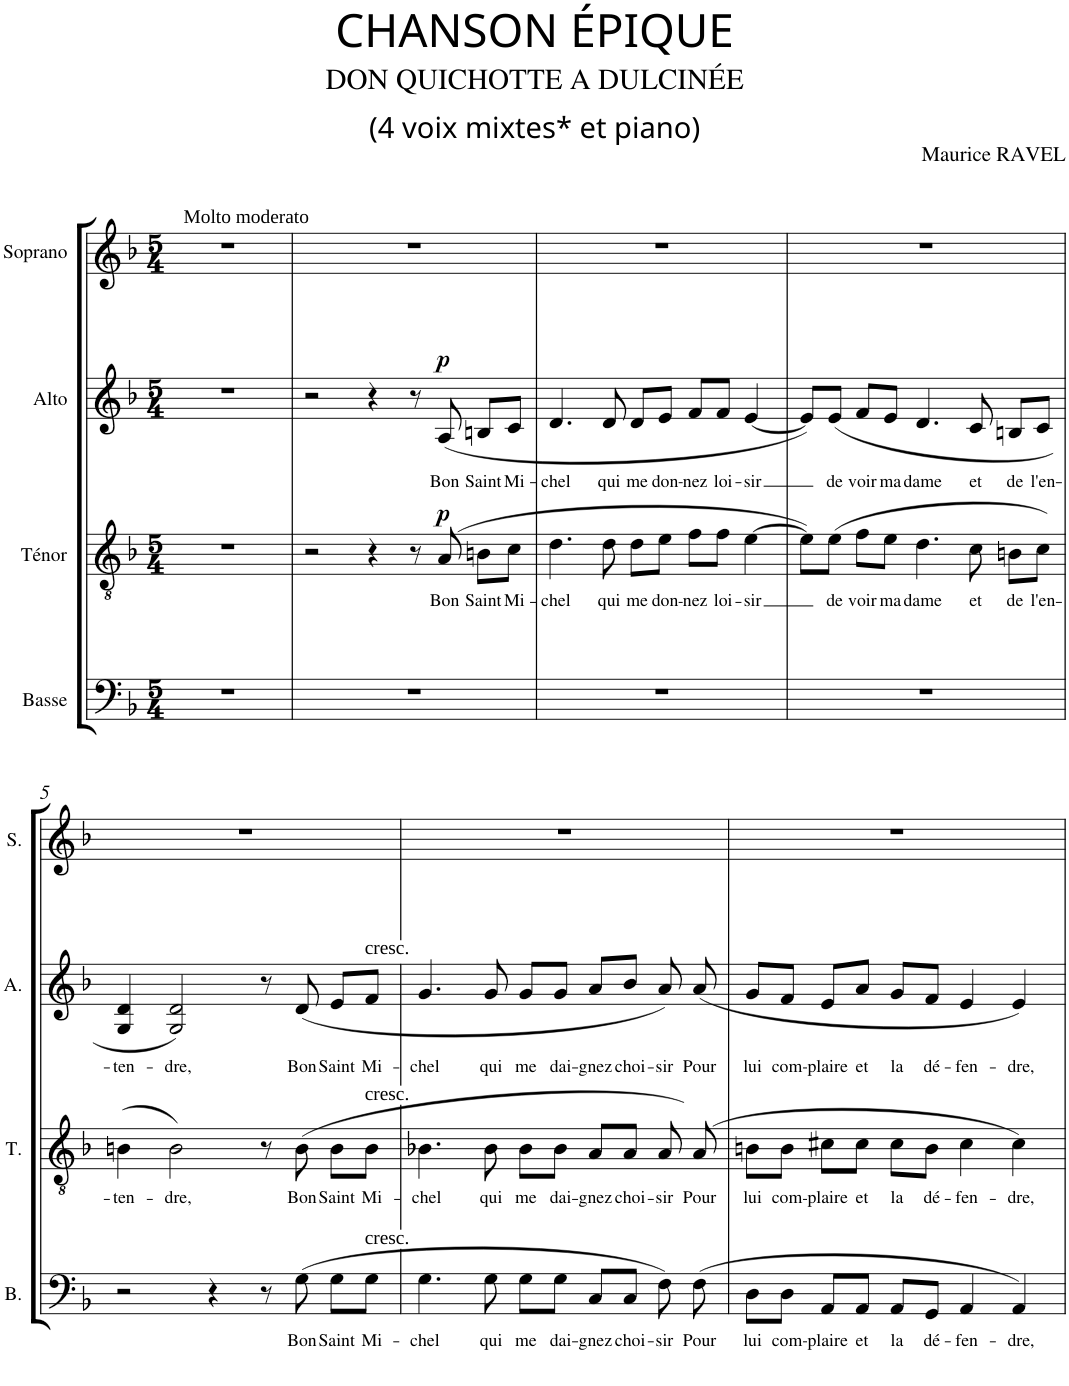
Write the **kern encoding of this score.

**kern	**text	**kern	**text	**dynam	**kern	**text	**dynam	**kern
*part4	*part4	*part3	*part3	*part3	*part2	*part2	*part2	*part1
*staff4	*staff4	*staff3	*staff3	*staff3	*staff2	*staff2	*staff2	*staff1
*I"Basse	*	*I"Ténor	*	*	*I"Alto	*	*	*I"Soprano
*I'B.	*	*I'T.	*	*	*I'A.	*	*	*I'S.
*clefF4	*	*clefGv2	*	*	*clefG2	*	*	*clefG2
*k[b-]	*	*k[b-]	*	*	*k[b-]	*	*	*k[b-]
*F:	*	*F:	*	*	*F:	*	*	*F:
*M5/4	*	*M5/4	*	*	*M5/4	*	*	*M5/4
=1	=1	=1	=1	=1	=1	=1	=1	=1
!	!	!	!	!	!	!	!	!LO:TX:a:t=Molto moderato
4%5r	.	4%5r	.	.	4%5r	.	.	4%5r
=2	=2	=2	=2	=2	=2	=2	=2	=2
4%5r	.	2r	.	.	2r	.	.	4%5r
.	.	4r	.	.	4r	.	.	.
.	.	8r	.	.	8r	.	.	.
!	!	!	!LO:LY:b	!LO:DY:a	!	!LO:LY:b	!LO:DY:a	!
.	.	(>8A/	Bon	p	(<8A/	Bon	p	.
!	!	!	!LO:LY:b	!	!	!LO:LY:b	!	!
.	.	8Bn\L	Saint	.	8Bn/L	Saint	.	.
!	!	!	!LO:LY:b	!	!	!LO:LY:b	!	!
.	.	8c\J	Mi-	.	8c/J	Mi-	.	.
=3	=3	=3	=3	=3	=3	=3	=3	=3
!	!	!	!LO:LY:b	!	!	!LO:LY:b	!	!
4%5r	.	4.d\	-chel	.	4.d/	-chel	.	4%5r
!	!	!	!LO:LY:b	!	!	!LO:LY:b	!	!
.	.	8d\	qui	.	8d/	qui	.	.
!	!	!	!LO:LY:b	!	!	!LO:LY:b	!	!
.	.	8d\L	me	.	8d/L	me	.	.
!	!	!	!LO:LY:b	!	!	!LO:LY:b	!	!
.	.	8e\J	don-	.	8e/J	don-	.	.
!	!	!	!LO:LY:b	!	!	!LO:LY:b	!	!
.	.	8f\L	-nez	.	8f/L	-nez	.	.
!	!	!	!LO:LY:b	!	!	!LO:LY:b	!	!
.	.	8f\J	loi-	.	8f/J	loi-	.	.
!	!	!	!LO:LY:b	!	!	!LO:LY:b	!	!
.	.	[4e\	-sir	.	[4e/	-sir	.	.
=4	=4	=4	=4	=4	=4	=4	=4	=4
4%5r	.	8e\L])	.	.	8e/L])	.	.	4%5r
!	!	!	!LO:LY:b	!	!	!LO:LY:b	!	!
.	.	(8e\J	de	.	(8e/J	de	.	.
!	!	!	!LO:LY:b	!	!	!LO:LY:b	!	!
.	.	8f\L)	voir	.	8f/L)	voir	.	.
!	!	!	!LO:LY:b	!	!	!LO:LY:b	!	!
.	.	8e\J	ma	.	8e/J	ma	.	.
!	!	!	!LO:LY:b	!	!	!LO:LY:b	!	!
.	.	4.d\	dame	.	4.d/	dame	.	.
!	!	!	!LO:LY:b	!	!	!LO:LY:b	!	!
.	.	8c\	et	.	8c/	et	.	.
!	!	!	!LO:LY:b	!	!	!LO:LY:b	!	!
.	.	8Bn\L	de	.	8Bn/L	de	.	.
!	!	!	!LO:LY:b	!	!	!LO:LY:b	!	!
.	.	8c\J	l'en-	.	8c/J	l'en-	.	.
!!LO:LB:g=z
=5	=5	=5	=5	=5	=5	=5	=5	=5
!	!	!	!LO:LY:b	!	!	!LO:LY:b	!	!
2r	.	(4Bn\	-ten-	.	(4G/ 4d/	-ten-	.	4%5r
!	!	!	!LO:LY:b	!	!	!LO:LY:b	!	!
.	.	2B\)	-dre,	.	2G/ 2d/)	-dre,	.	.
4r	.	.	.	.	.	.	.	.
8r	.	8r	.	.	8r	.	.	.
!	!LO:LY:b	!	!LO:LY:b	!	!	!LO:LY:b	!	!
(>8G\	Bon	(8B\	Bon	.	(8d/	Bon	.	.
!	!LO:LY:b	!	!LO:LY:b	!	!	!LO:LY:b	!	!
8G\L	Saint	8B\L)	Saint	.	8e/L)	Saint	.	.
!	!	!	!	!	!LO:TX:a:t=cresc.	!	!	!
!	!	!LO:TX:a:t=cresc.	!	!	!	!	!	!
!LO:TX:a:t=cresc.	!	!	!	!	!	!	!	!
!	!LO:LY:b	!	!LO:LY:b	!	!	!LO:LY:b	!	!
8G\J	Mi-	8B\J	Mi-	.	8f/J	Mi-	.	.
=6	=6	=6	=6	=6	=6	=6	=6	=6
!	!LO:LY:b	!	!LO:LY:b	!	!	!LO:LY:b	!	!
4.G\	-chel	4.B-X\	-chel	.	4.g/	-chel	.	4%5r
!	!LO:LY:b	!	!LO:LY:b	!	!	!LO:LY:b	!	!
8G\	qui	8B-\	qui	.	8g/	qui	.	.
!	!LO:LY:b	!	!LO:LY:b	!	!	!LO:LY:b	!	!
8G\L	me	8B-\L	me	.	8g/L	me	.	.
!	!LO:LY:b	!	!LO:LY:b	!	!	!LO:LY:b	!	!
8G\J	dai-	8B-\J	dai-	.	8g/J	dai-	.	.
!	!LO:LY:b	!	!LO:LY:b	!	!	!LO:LY:b	!	!
8C/L	-gnez	8A/L	-gnez	.	8a/L	-gnez	.	.
!	!LO:LY:b	!	!LO:LY:b	!	!	!LO:LY:b	!	!
8C/J	choi-	8A/J	choi-	.	8b-/J	choi-	.	.
!	!LO:LY:b	!	!LO:LY:b	!	!	!LO:LY:b	!	!
8F\)	-sir	8A/	-sir	.	8a/	-sir	.	.
!	!LO:LY:b	!	!LO:LY:b	!	!	!LO:LY:b	!	!
(>8F\	Pour	(>8A/	Pour	.	(<8a/	Pour	.	.
=7	=7	=7	=7	=7	=7	=7	=7	=7
!	!LO:LY:b	!	!LO:LY:b	!	!	!LO:LY:b	!	!
8D\L	lui	8Bn\L	lui	.	8g/L	lui	.	4%5r
!	!LO:LY:b	!	!LO:LY:b	!	!	!LO:LY:b	!	!
8D\J	com-	8B\J	com-	.	8f/J	com-	.	.
!	!LO:LY:b	!	!LO:LY:b	!	!	!LO:LY:b	!	!
8AA/L	-plaire	8c#X\L	-plaire	.	8e/L	-plaire	.	.
!	!LO:LY:b	!	!LO:LY:b	!	!	!LO:LY:b	!	!
8AA/J	et	8c#\J	et	.	8a/J	et	.	.
!	!LO:LY:b	!	!LO:LY:b	!	!	!LO:LY:b	!	!
8AA/L	la	8c#\L	la	.	8g/L	la	.	.
!	!LO:LY:b	!	!LO:LY:b	!	!	!LO:LY:b	!	!
8GG/J	dé-	8B\J	dé-	.	8f/J	dé-	.	.
!	!LO:LY:b	!	!LO:LY:b	!	!	!LO:LY:b	!	!
4AA/	-fen-	4c#\	-fen-	.	4e/	-fen-	.	.
!	!LO:LY:b	!	!LO:LY:b	!	!	!LO:LY:b	!	!
4AA/)	-dre,	4c#\)	-dre,	.	4e/)	-dre,	.	.
=	=	=	=	=	=	=	=	=
*-	*-	*-	*-	*-	*-	*-	*-	*-
